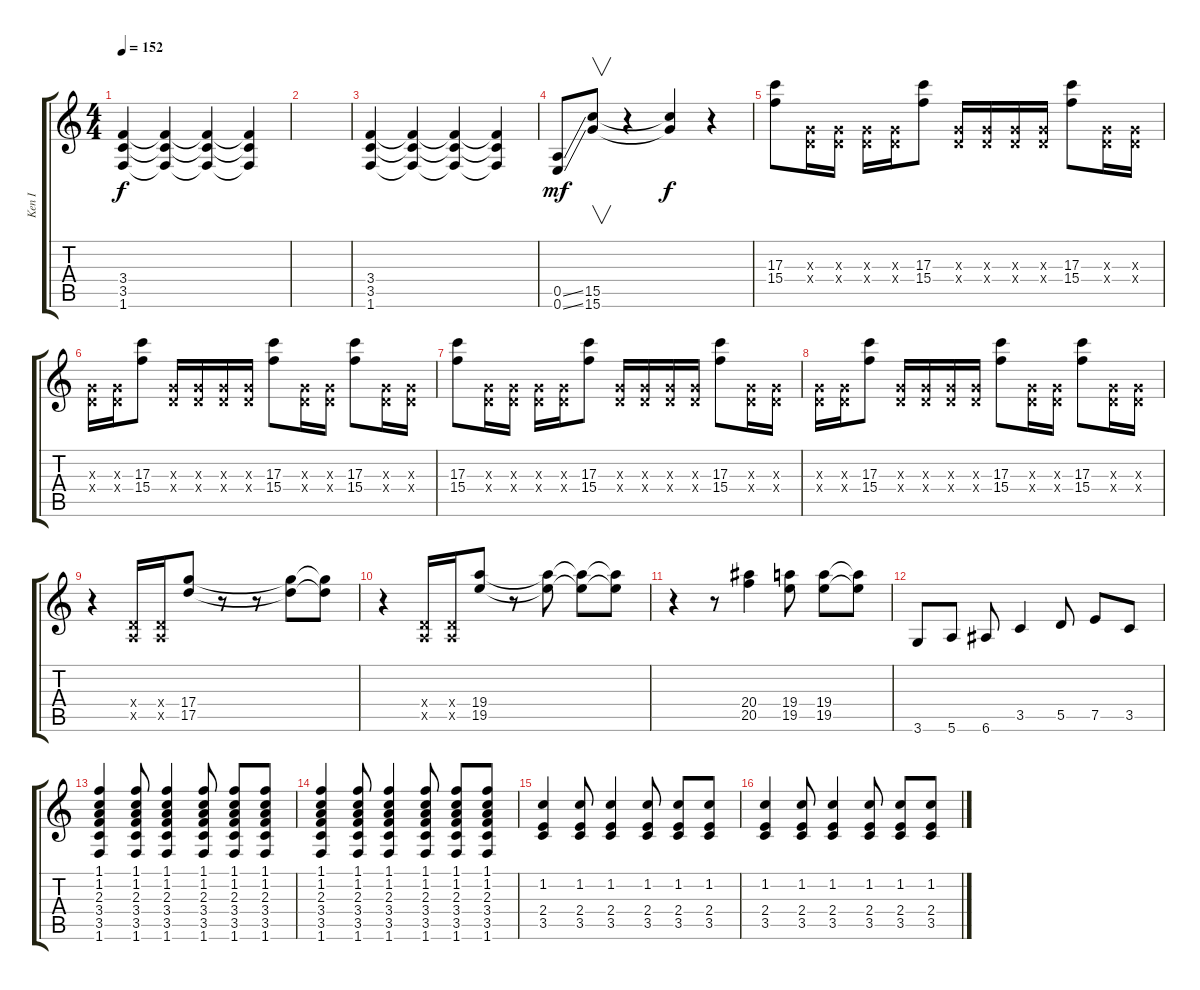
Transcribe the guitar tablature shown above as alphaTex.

\track ("Ken I" "Ken I") {instrument overdrivenguitar}
\staff {score tabs}
\tuning (E4 B3 G3 D3 A2 E2) {hide}
\ts (4 4)
\tempo 152
\clef g2
\ks c
(3.4 3.5 1.6).4{dy f instrument overdrivenguitar} (3.4{t} 3.5{t} 1.6{t}).4 (3.4{t} 3.5{t} 1.6{t}).4 (3.4{t} 3.5{t} 1.6{t}).4 |
|
(3.4 3.5 1.6).4 (3.4{t} 3.5{t} 1.6{t}).4 (3.4{t} 3.5{t} 1.6{t}).4 (3.4{t} 3.5{t} 1.6{t}).4 |
(0.5{ss} 0.6{ss}).8{dy mf} (15.5 15.6).8{v} r.4 (15.5{t} 15.6{t}).4{dy f} r.4 |
(17.3 15.4).8{instrument overdrivenguitar} (0.3{x} 0.4{x}).16 (0.3{x} 0.4{x}).16 (0.3{x} 0.4{x}).16 (0.3{x} 0.4{x}).16 (17.3 15.4).8 (0.3{x} 0.4{x}).16 (0.3{x} 0.4{x}).16 (0.3{x} 0.4{x}).16 (0.3{x} 0.4{x}).16 (17.3 15.4).8 (0.3{x} 0.4{x}).16 (0.3{x} 0.4{x}).16 |
(0.3{x} 0.4{x}).16 (0.3{x} 0.4{x}).16 (17.3 15.4).8 (0.3{x} 0.4{x}).16 (0.3{x} 0.4{x}).16 (0.3{x} 0.4{x}).16 (0.3{x} 0.4{x}).16 (17.3 15.4).8 (0.3{x} 0.4{x}).16 (0.3{x} 0.4{x}).16 (17.3 15.4).8 (0.3{x} 0.4{x}).16 (0.3{x} 0.4{x}).16 |
(17.3 15.4).8{instrument overdrivenguitar} (0.3{x} 0.4{x}).16 (0.3{x} 0.4{x}).16 (0.3{x} 0.4{x}).16 (0.3{x} 0.4{x}).16 (17.3 15.4).8 (0.3{x} 0.4{x}).16 (0.3{x} 0.4{x}).16 (0.3{x} 0.4{x}).16 (0.3{x} 0.4{x}).16 (17.3 15.4).8 (0.3{x} 0.4{x}).16 (0.3{x} 0.4{x}).16 |
(0.3{x} 0.4{x}).16 (0.3{x} 0.4{x}).16 (17.3 15.4).8 (0.3{x} 0.4{x}).16 (0.3{x} 0.4{x}).16 (0.3{x} 0.4{x}).16 (0.3{x} 0.4{x}).16 (17.3 15.4).8 (0.3{x} 0.4{x}).16 (0.3{x} 0.4{x}).16 (17.3 15.4).8 (0.3{x} 0.4{x}).16 (0.3{x} 0.4{x}).16 |
r.4 (0.4{x} 0.5{x}).16 (0.4{x} 0.5{x}).16 (17.4 17.5).8 r.8 r.8 (17.4{t} 17.5{t}).8 (17.4{t} 17.5{t}).8 |
r.4 (0.4{x} 0.5{x}).16 (0.4{x} 0.5{x}).16 (19.4 19.5).8 r.8 (19.4{t} 19.5{t}).8 (19.4{t} 19.5{t}).8 (19.4{t} 19.5{t}).8 |
r.4 r.8 (20.4 20.5).4 (19.4 19.5).8 (19.4 19.5).8 (19.4{t} 19.5{t}).8 |
3.6.8 5.6.8 6.6.8 3.5.4 5.5.8 7.5.8 3.5.8 |
(1.1 1.2 2.3 3.4 3.5 1.6).4{instrument acousticguitarsteel} (1.1 1.2 2.3 3.4 3.5 1.6).8 (1.1 1.2 2.3 3.4 3.5 1.6).4 (1.1 1.2 2.3 3.4 3.5 1.6).8 (1.1 1.2 2.3 3.4 3.5 1.6).8 (1.1 1.2 2.3 3.4 3.5 1.6).8 |
(1.1 1.2 2.3 3.4 3.5 1.6).4 (1.1 1.2 2.3 3.4 3.5 1.6).8 (1.1 1.2 2.3 3.4 3.5 1.6).4 (1.1 1.2 2.3 3.4 3.5 1.6).8 (1.1 1.2 2.3 3.4 3.5 1.6).8 (1.1 1.2 2.3 3.4 3.5 1.6).8 |
(1.2 2.4 3.5).4 (1.2 2.4 3.5).8 (1.2 2.4 3.5).4 (1.2 2.4 3.5).8 (1.2 2.4 3.5).8 (1.2 2.4 3.5).8 |
(1.2 2.4 3.5).4 (1.2 2.4 3.5).8 (1.2 2.4 3.5).4 (1.2 2.4 3.5).8 (1.2 2.4 3.5).8 (1.2 2.4 3.5).8
